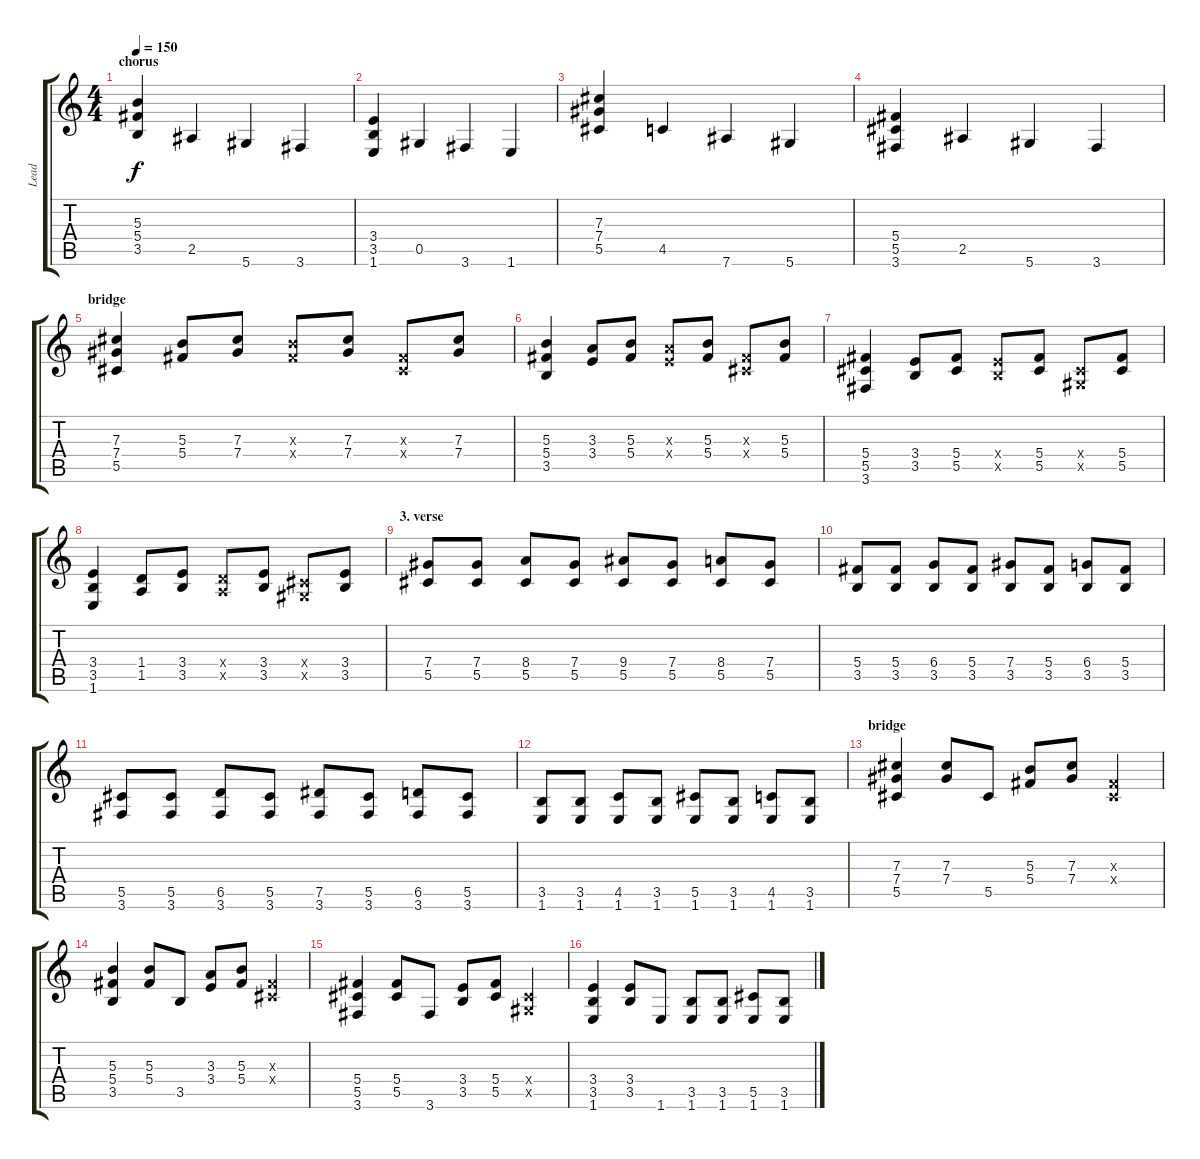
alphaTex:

\track ("Lead" "Lead") {instrument overdrivenguitar}
\staff {score tabs}
\tuning (Eb4 Bb3 Gb3 Db3 Ab2 Eb2) {hide}
\ts (4 4)
\section ("" "chorus")
\tempo 150
\clef g2
\ks c
(5.3 5.4 3.5).4{dy f} 2.5.4 5.6.4 3.6.4 |
(3.4 3.5 1.6).4 0.5.4 3.6.4 1.6.4 |
(7.3 7.4 5.5).4 4.5.4 7.6.4 5.6.4 |
(5.4 5.5 3.6).4 2.5.4 5.6.4 3.6.4 |
\section ("" "bridge")
(7.3 7.4 5.5).4 (5.3 5.4).8 (7.3 7.4).8 (5.3{x} 5.4{x}).8 (7.3 7.4).8 (0.3{x} 0.4{x}).8 (7.3 7.4).8 |
(5.3 5.4 3.5).4 (3.3 3.4).8 (5.3 5.4).8 (3.3{x} 3.4{x}).8 (5.3 5.4).8 (0.3{x} 0.4{x}).8 (5.3 5.4).8 |
(5.4 5.5 3.6).4 (3.4 3.5).8 (5.4 5.5).8 (3.4{x} 3.5{x}).8 (5.4 5.5).8 (0.4{x} 0.5{x}).8 (5.4 5.5).8 |
(3.4 3.5 1.6).4 (1.4 1.5).8 (3.4 3.5).8 (1.4{x} 1.5{x}).8 (3.4 3.5).8 (0.4{x} 0.5{x}).8 (3.4 3.5).8 |
\section ("" "3. verse")
(7.4 5.5).8 (7.4 5.5).8 (8.4 5.5).8 (7.4 5.5).8 (9.4 5.5).8 (7.4 5.5).8 (8.4 5.5).8 (7.4 5.5).8 |
(5.4 3.5).8 (5.4 3.5).8 (6.4 3.5).8 (5.4 3.5).8 (7.4 3.5).8 (5.4 3.5).8 (6.4 3.5).8 (5.4 3.5).8 |
(5.5 3.6).8 (5.5 3.6).8 (6.5 3.6).8 (5.5 3.6).8 (7.5 3.6).8 (5.5 3.6).8 (6.5 3.6).8 (5.5 3.6).8 |
(3.5 1.6).8 (3.5 1.6).8 (4.5 1.6).8 (3.5 1.6).8 (5.5 1.6).8 (3.5 1.6).8 (4.5 1.6).8 (3.5 1.6).8 |
\section ("" "bridge")
(7.3 7.4 5.5).4 (7.3 7.4).8 5.5.8 (5.3 5.4).8 (7.3 7.4).8 (0.3{x} 0.4{x}).4 |
(5.3 5.4 3.5).4 (5.3 5.4).8 3.5.8 (3.3 3.4).8 (5.3 5.4).8 (0.3{x} 0.4{x}).4 |
(5.4 5.5 3.6).4 (5.4 5.5).8 3.6.8 (3.4 3.5).8 (5.4 5.5).8 (0.4{x} 0.5{x}).4 |
(3.4 3.5 1.6).4 (3.4 3.5).8 1.6.8 (3.5 1.6).8 (3.5 1.6).8 (5.5 1.6).8 (3.5 1.6).8
